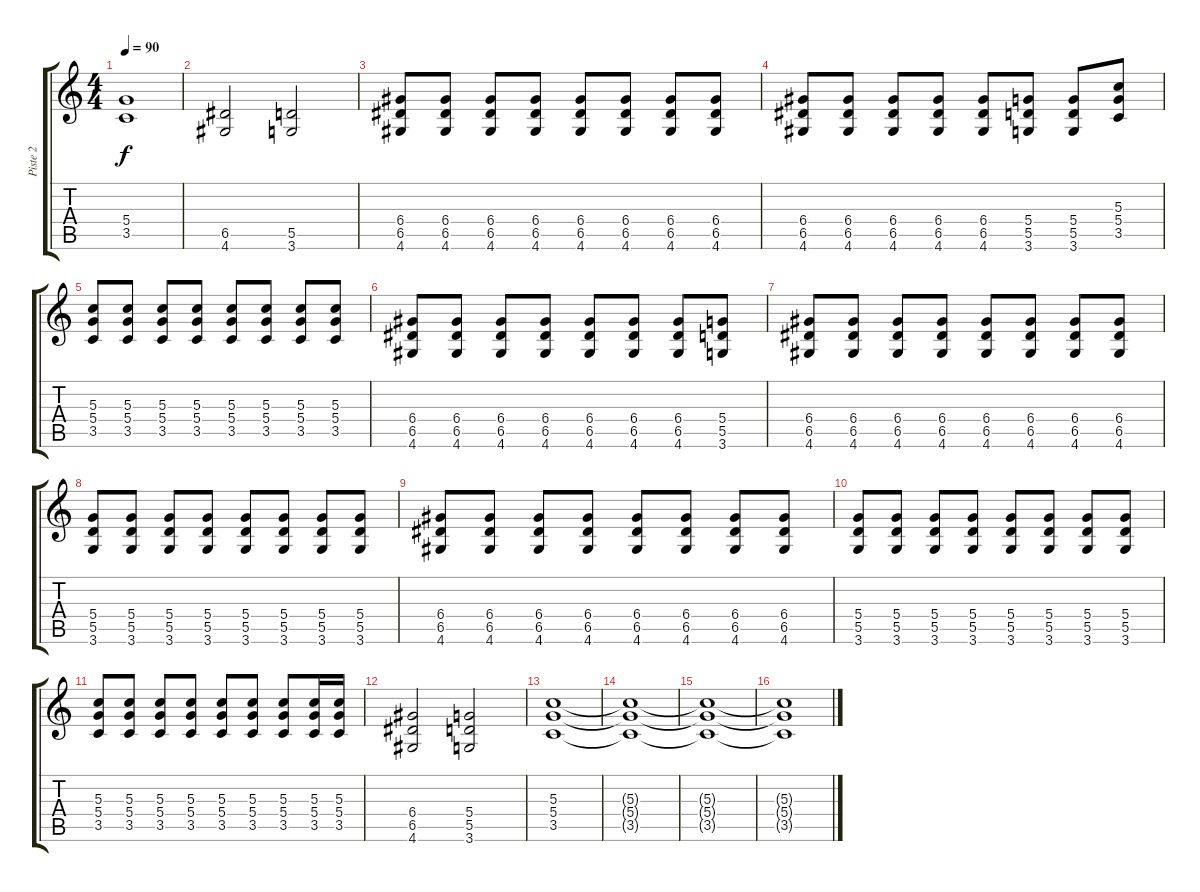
\track ("Piste 2" "Piste 2") {instrument distortionguitar}
\staff {score tabs}
\tuning (E4 B3 G3 D3 A2 E2) {hide}
\ts (4 4)
\tempo 90
\clef g2
\ks c
(5.4 3.5).1{dy f} |
(6.5 4.6).2 (5.5 3.6).2 |
(6.4 6.5 4.6).8 (6.4 6.5 4.6).8 (6.4 6.5 4.6).8 (6.4 6.5 4.6).8 (6.4 6.5 4.6).8 (6.4 6.5 4.6).8 (6.4 6.5 4.6).8 (6.4 6.5 4.6).8 |
(6.4 6.5 4.6).8 (6.4 6.5 4.6).8 (6.4 6.5 4.6).8 (6.4 6.5 4.6).8 (6.4 6.5 4.6).8 (5.4 5.5 3.6).8 (5.4 5.5 3.6).8 (5.3 5.4 3.5).8 |
(5.3 5.4 3.5).8 (5.3 5.4 3.5).8 (5.3 5.4 3.5).8 (5.3 5.4 3.5).8 (5.3 5.4 3.5).8 (5.3 5.4 3.5).8 (5.3 5.4 3.5).8 (5.3 5.4 3.5).8 |
(6.4 6.5 4.6).8 (6.4 6.5 4.6).8 (6.4 6.5 4.6).8 (6.4 6.5 4.6).8 (6.4 6.5 4.6).8 (6.4 6.5 4.6).8 (6.4 6.5 4.6).8 (5.4 5.5 3.6).8 |
(6.4 6.5 4.6).8 (6.4 6.5 4.6).8 (6.4 6.5 4.6).8 (6.4 6.5 4.6).8 (6.4 6.5 4.6).8 (6.4 6.5 4.6).8 (6.4 6.5 4.6).8 (6.4 6.5 4.6).8 |
(5.4 5.5 3.6).8 (5.4 5.5 3.6).8 (5.4 5.5 3.6).8 (5.4 5.5 3.6).8 (5.4 5.5 3.6).8 (5.4 5.5 3.6).8 (5.4 5.5 3.6).8 (5.4 5.5 3.6).8 |
(6.4 6.5 4.6).8 (6.4 6.5 4.6).8 (6.4 6.5 4.6).8 (6.4 6.5 4.6).8 (6.4 6.5 4.6).8 (6.4 6.5 4.6).8 (6.4 6.5 4.6).8 (6.4 6.5 4.6).8 |
(5.4 5.5 3.6).8 (5.4 5.5 3.6).8 (5.4 5.5 3.6).8 (5.4 5.5 3.6).8 (5.4 5.5 3.6).8 (5.4 5.5 3.6).8 (5.4 5.5 3.6).8 (5.4 5.5 3.6).8 |
(5.3 5.4 3.5).8 (5.3 5.4 3.5).8 (5.3 5.4 3.5).8 (5.3 5.4 3.5).8 (5.3 5.4 3.5).8 (5.3 5.4 3.5).8 (5.3 5.4 3.5).8 (5.3 5.4 3.5).16 (5.3 5.4 3.5).16 |
(6.4 6.5 4.6).2 (5.4 5.5 3.6).2 |
(5.3 5.4 3.5).1 |
(5.3{t} 5.4{t} 3.5{t}).1 |
(5.3{t} 5.4{t} 3.5{t}).1 |
(5.3{t} 5.4{t} 3.5{t}).1
